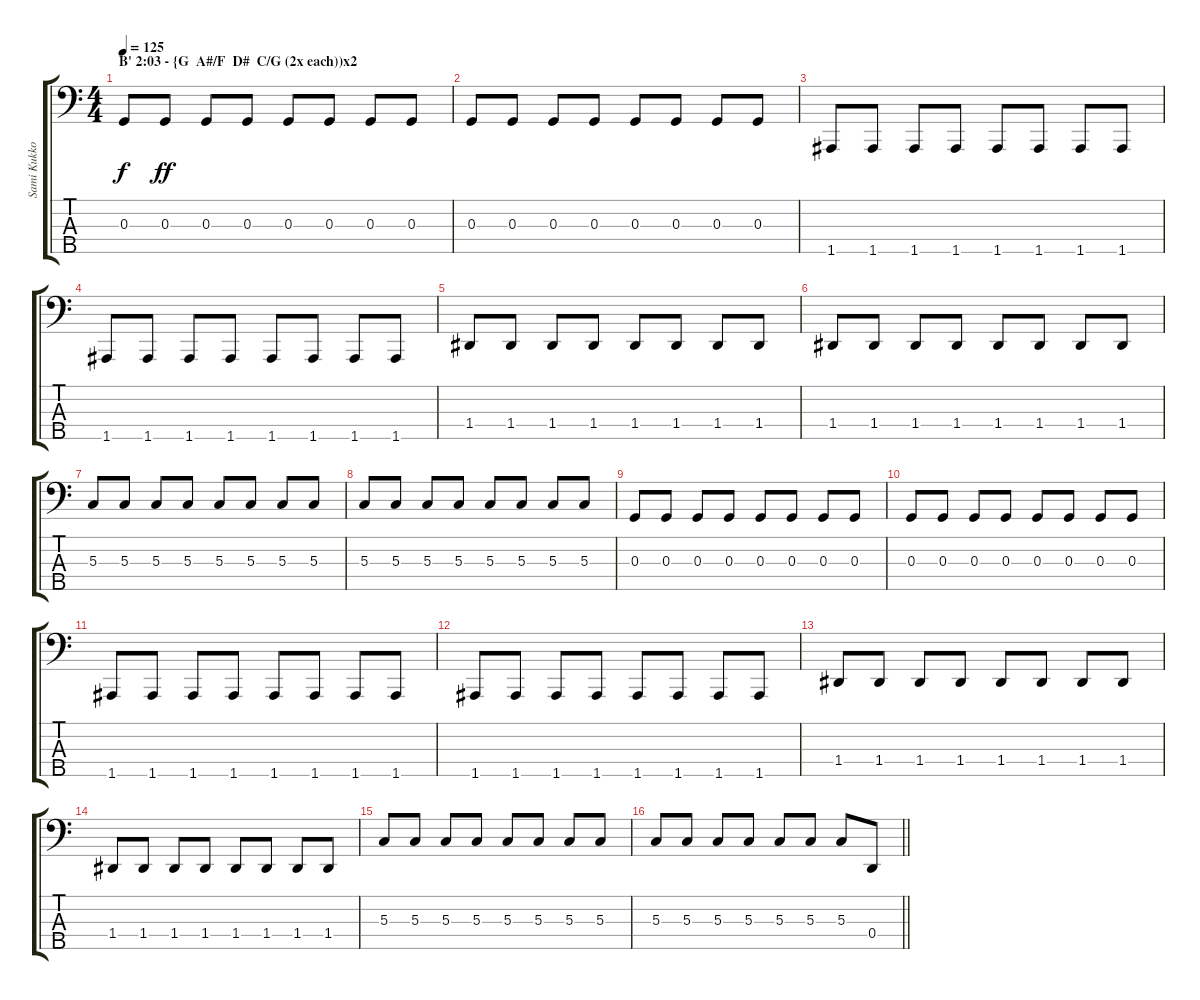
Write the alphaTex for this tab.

\track ("Sami Kukkohovi (5-string bass guitar)" "Sami Kukko") {instrument electricbasspick}
\staff {score tabs}
\tuning (F2 C2 G1 D1 A0) {hide}
\ts (4 4)
\section ("" "B' 2:03 - {G  A#/F  D#  C/G (2x each))x2")
\tempo 125
\clef f4
\ks c
0.3{t}.8{dy f} 0.3.8{dy ff} 0.3.8 0.3.8 0.3.8 0.3.8 0.3.8 0.3.8 |
0.3.8 0.3.8 0.3.8 0.3.8 0.3.8 0.3.8 0.3.8 0.3.8 |
1.5.8 1.5.8 1.5.8 1.5.8 1.5.8 1.5.8 1.5.8 1.5.8 |
1.5.8 1.5.8 1.5.8 1.5.8 1.5.8 1.5.8 1.5.8 1.5.8 |
1.4.8 1.4.8 1.4.8 1.4.8 1.4.8 1.4.8 1.4.8 1.4.8 |
1.4.8 1.4.8 1.4.8 1.4.8 1.4.8 1.4.8 1.4.8 1.4.8 |
5.3.8 5.3.8 5.3.8 5.3.8 5.3.8 5.3.8 5.3.8 5.3.8 |
5.3.8 5.3.8 5.3.8 5.3.8 5.3.8 5.3.8 5.3.8 5.3.8 |
0.3.8 0.3.8 0.3.8 0.3.8 0.3.8 0.3.8 0.3.8 0.3.8 |
0.3.8 0.3.8 0.3.8 0.3.8 0.3.8 0.3.8 0.3.8 0.3.8 |
1.5.8 1.5.8 1.5.8 1.5.8 1.5.8 1.5.8 1.5.8 1.5.8 |
1.5.8 1.5.8 1.5.8 1.5.8 1.5.8 1.5.8 1.5.8 1.5.8 |
1.4.8 1.4.8 1.4.8 1.4.8 1.4.8 1.4.8 1.4.8 1.4.8 |
1.4.8 1.4.8 1.4.8 1.4.8 1.4.8 1.4.8 1.4.8 1.4.8 |
5.3.8 5.3.8 5.3.8 5.3.8 5.3.8 5.3.8 5.3.8 5.3.8 |
\barLineRight lightlight
5.3.8 5.3.8 5.3.8 5.3.8 5.3.8 5.3.8 5.3.8 0.4.8
